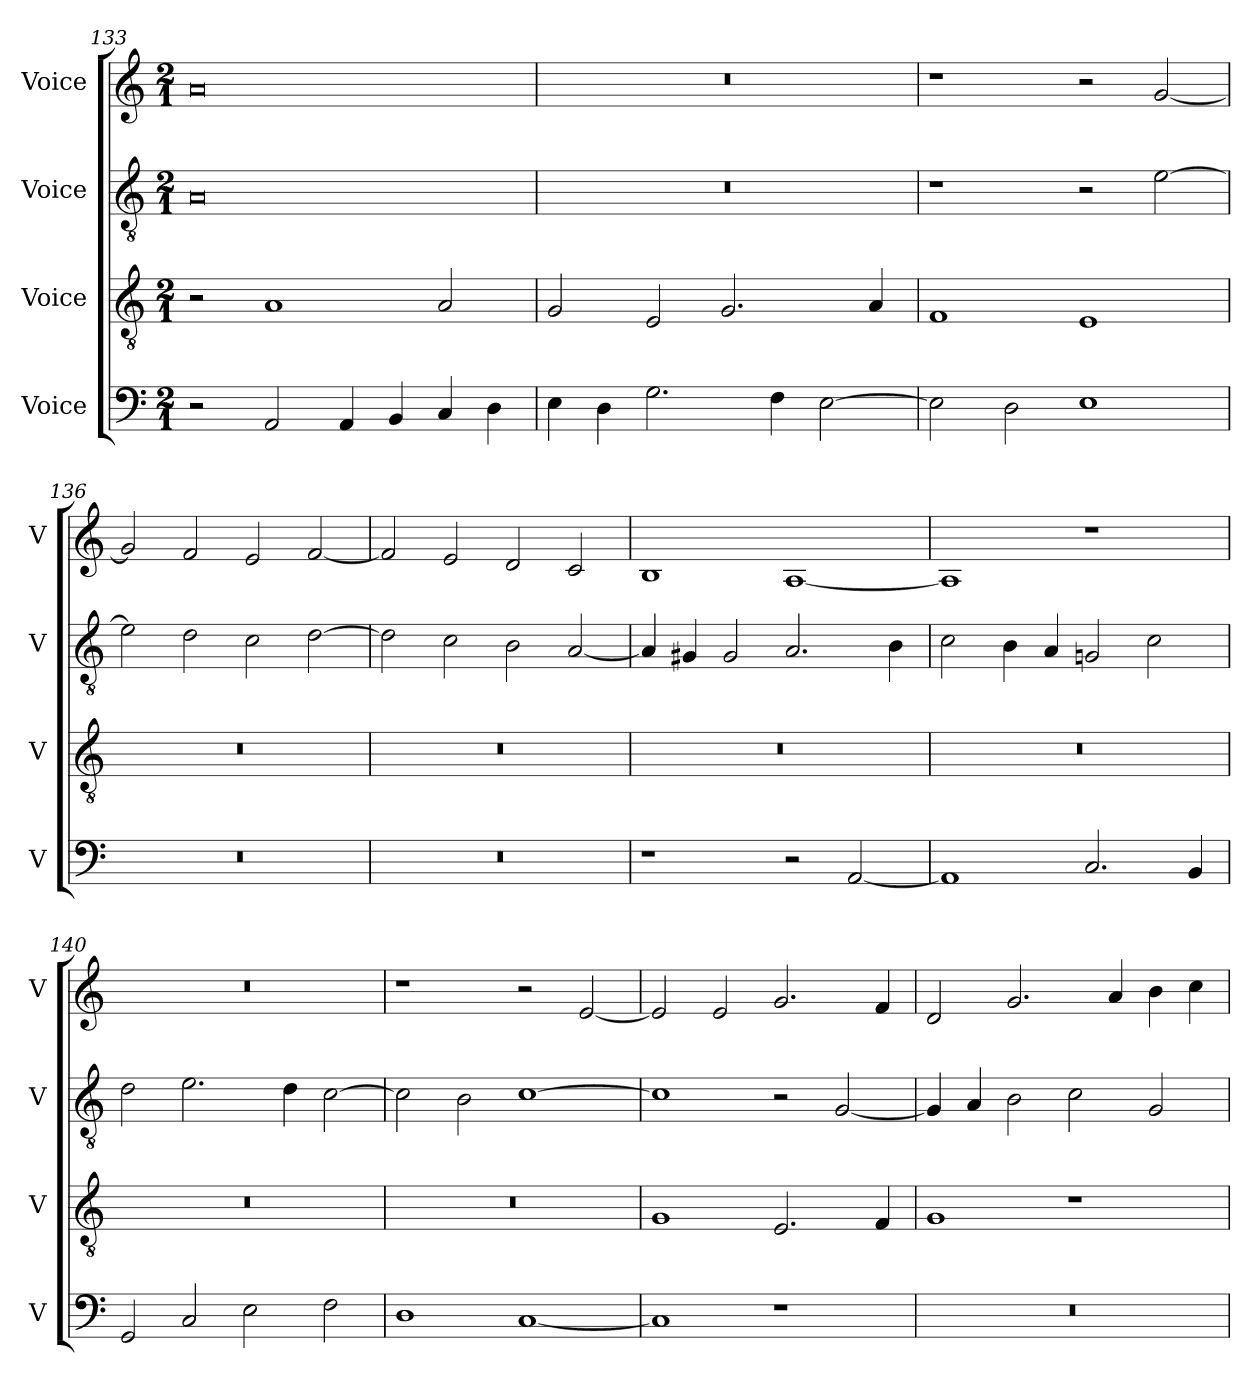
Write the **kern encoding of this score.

**kern	**kern	**kern	**kern
*part4	*part3	*part2	*part1
*staff4	*staff3	*staff2	*staff1
*I"Voice	*I"Voice	*I"Voice	*I"Voice
*I'V	*I'V	*I'V	*I'V
*clefF4	*clefGv2	*clefGv2	*clefG2
*k[]	*k[]	*k[]	*k[]
*M2/1	*M2/1	*M2/1	*M2/1
=133	=133	=133	=133
2r	2r	0A	0a
2AA/	1A	.	.
4AA/	.	.	.
4BB/	.	.	.
4C/	2A/	.	.
4D\	.	.	.
=134	=134	=134	=134
4E\	2G/	0r	0r
4D\	.	.	.
2.G\	2E/	.	.
.	2.G/	.	.
4F\	.	.	.
[2E\	.	.	.
.	4A/	.	.
=135	=135	=135	=135
2E\]	1F	1r	1r
2D\	.	.	.
1E	1E	2r	2r
.	.	[2e\	[2g/
=136	=136	=136	=136
0r	0r	2e\]	2g/]
.	.	2d\	2f/
.	.	2c\	2e/
.	.	[2d\	[2f/
=137	=137	=137	=137
0r	0r	2d\]	2f/]
.	.	2c\	2e/
.	.	2B\	2d/
.	.	[2A/	2c/
!!LO:PB:g=z
=138	=138	=138	=138
1r	0r	4A/]	1B
.	.	4G#X/	.
.	.	2G#/	.
2r	.	2.A/	[1A
[2AA/	.	.	.
.	.	4B\	.
=139	=139	=139	=139
1AA]	0r	2c\	1A]
.	.	4B\	.
.	.	4A/	.
2.C/	.	2Gn/	1r
.	.	2c\	.
4BB/	.	.	.
=140	=140	=140	=140
2GG/	0r	2d\	0r
2C/	.	2.e\	.
2E\	.	.	.
.	.	4d\	.
2F\	.	[2c\	.
=141	=141	=141	=141
1D	0r	2c\]	1r
.	.	2B\	.
[1C	.	[1c	2r
.	.	.	[2e/
=142	=142	=142	=142
1C]	1G	1c]	2e/]
.	.	.	2e/
1r	2.E/	2r	2.g/
.	.	[2G/	.
.	4F/	.	4f/
=143	=143	=143	=143
0r	1G	4G/]	2d/
.	.	4A/	.
.	.	2B\	2.g/
.	1r	2c\	.
.	.	.	4a/
.	.	2G/	4b\
.	.	.	4cc\
=	=	=	=
*-	*-	*-	*-
